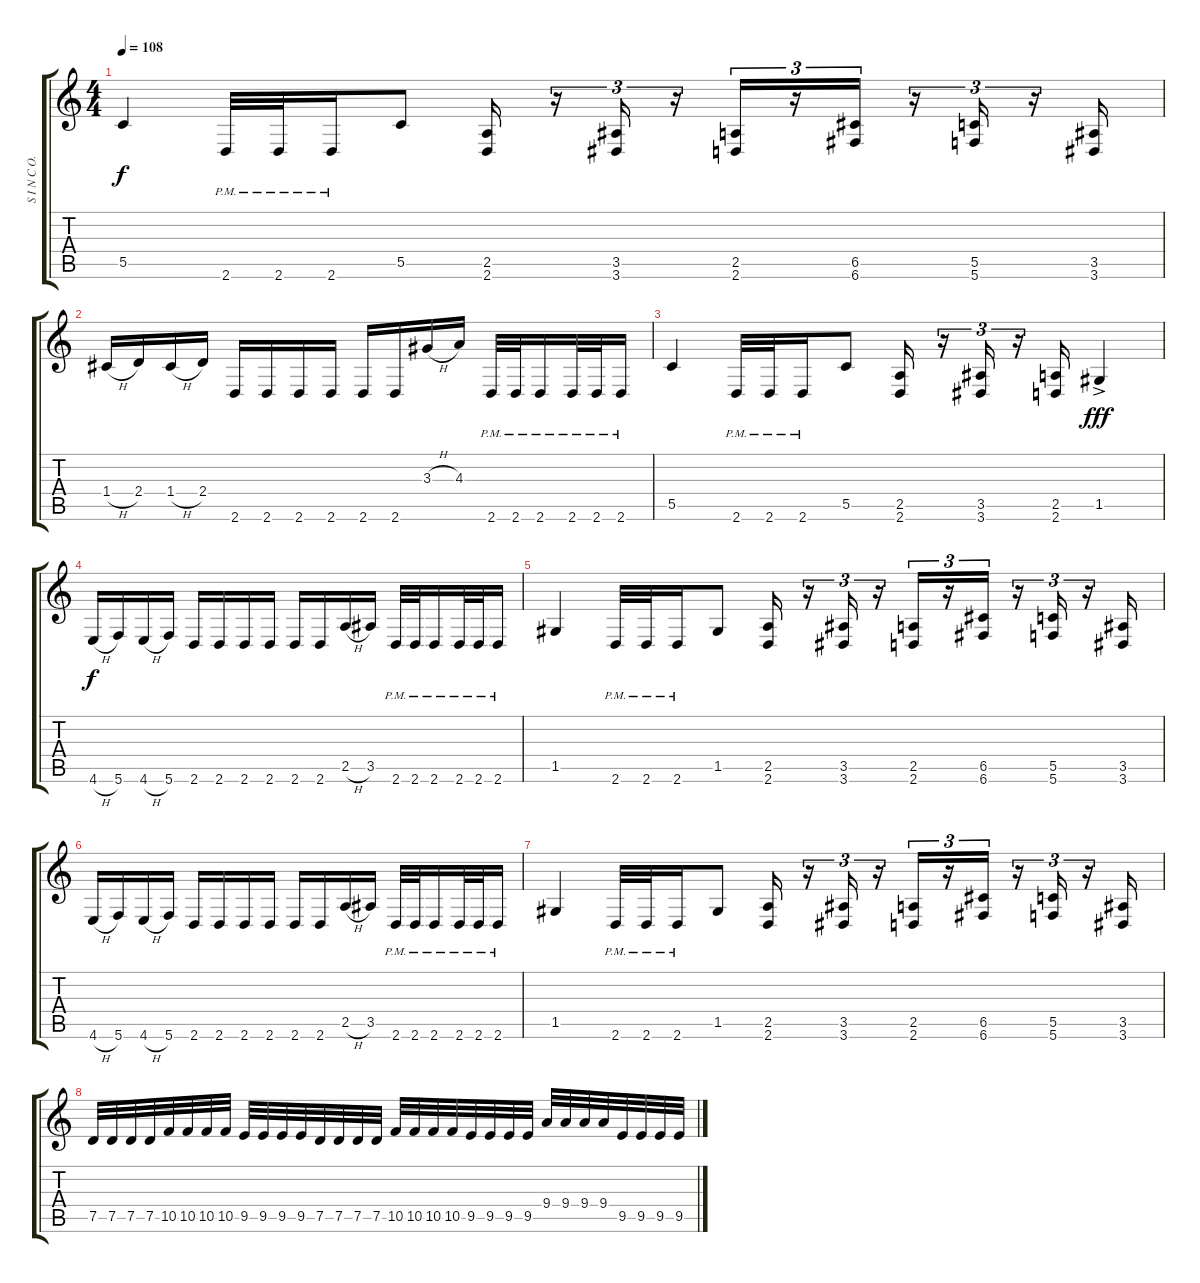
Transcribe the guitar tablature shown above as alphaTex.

\track ("S I N C O./ I K K E." "S I N C O.") {instrument distortionguitar}
\staff {score tabs}
\tuning (D4 A3 F3 C3 G2 C2) {hide}
\ts (4 4)
\tempo 108
\clef g2
\ks c
5.5.4{dy f} 2.6{pm}.32 2.6{pm}.32 2.6{pm}.16 5.5.8 (2.5 2.6).16 r.16{tu (3 2)} (3.5 3.6).16{tu (3 2)} r.16{tu (3 2)} (2.5 2.6).16{tu (3 2)} r.16{tu (3 2)} (6.5 6.6).16{tu (3 2)} r.16{tu (3 2)} (5.5 5.6).16{tu (3 2)} r.16{tu (3 2)} (3.5 3.6).16 |
1.4{h}.16 2.4.16 1.4{h}.16 2.4.16 2.6.16 2.6.16 2.6.16 2.6.16 2.6.16 2.6.16 3.3{h}.16 4.3.16 2.6{pm}.32 2.6{pm}.32 2.6{pm}.16 2.6{pm}.32 2.6{pm}.32 2.6{pm}.16 |
5.5.4 2.6{pm}.32 2.6{pm}.32 2.6{pm}.16 5.5.8 (2.5 2.6).16 r.16{tu (3 2)} (3.5 3.6).16{tu (3 2)} r.16{tu (3 2)} (2.5 2.6).16 1.5{ac}.4{dy fff} |
4.6{h}.16{dy f} 5.6.16 4.6{h}.16 5.6.16 2.6.16 2.6.16 2.6.16 2.6.16 2.6.16 2.6.16 2.5{h}.16 3.5.16 2.6{pm}.32 2.6{pm}.32 2.6{pm}.16 2.6{pm}.32 2.6{pm}.32 2.6{pm}.16 |
1.5.4 2.6{pm}.32 2.6{pm}.32 2.6{pm}.16 1.5.8 (2.5 2.6).16 r.16{tu (3 2)} (3.5 3.6).16{tu (3 2)} r.16{tu (3 2)} (2.5 2.6).16{tu (3 2)} r.16{tu (3 2)} (6.5 6.6).16{tu (3 2)} r.16{tu (3 2)} (5.5 5.6).16{tu (3 2)} r.16{tu (3 2)} (3.5 3.6).16 |
4.6{h}.16 5.6.16 4.6{h}.16 5.6.16 2.6.16 2.6.16 2.6.16 2.6.16 2.6.16 2.6.16 2.5{h}.16 3.5.16 2.6{pm}.32 2.6{pm}.32 2.6{pm}.16 2.6{pm}.32 2.6{pm}.32 2.6{pm}.16 |
1.5.4 2.6{pm}.32 2.6{pm}.32 2.6{pm}.16 1.5.8 (2.5 2.6).16 r.16{tu (3 2)} (3.5 3.6).16{tu (3 2)} r.16{tu (3 2)} (2.5 2.6).16{tu (3 2)} r.16{tu (3 2)} (6.5 6.6).16{tu (3 2)} r.16{tu (3 2)} (5.5 5.6).16{tu (3 2)} r.16{tu (3 2)} (3.5 3.6).16 |
7.5.32 7.5.32 7.5.32 7.5.32 10.5.32 10.5.32 10.5.32 10.5.32 9.5.32 9.5.32 9.5.32 9.5.32 7.5.32 7.5.32 7.5.32 7.5.32 10.5.32 10.5.32 10.5.32 10.5.32 9.5.32 9.5.32 9.5.32 9.5.32 9.4.32 9.4.32 9.4.32 9.4.32 9.5.32 9.5.32 9.5.32 9.5.32
